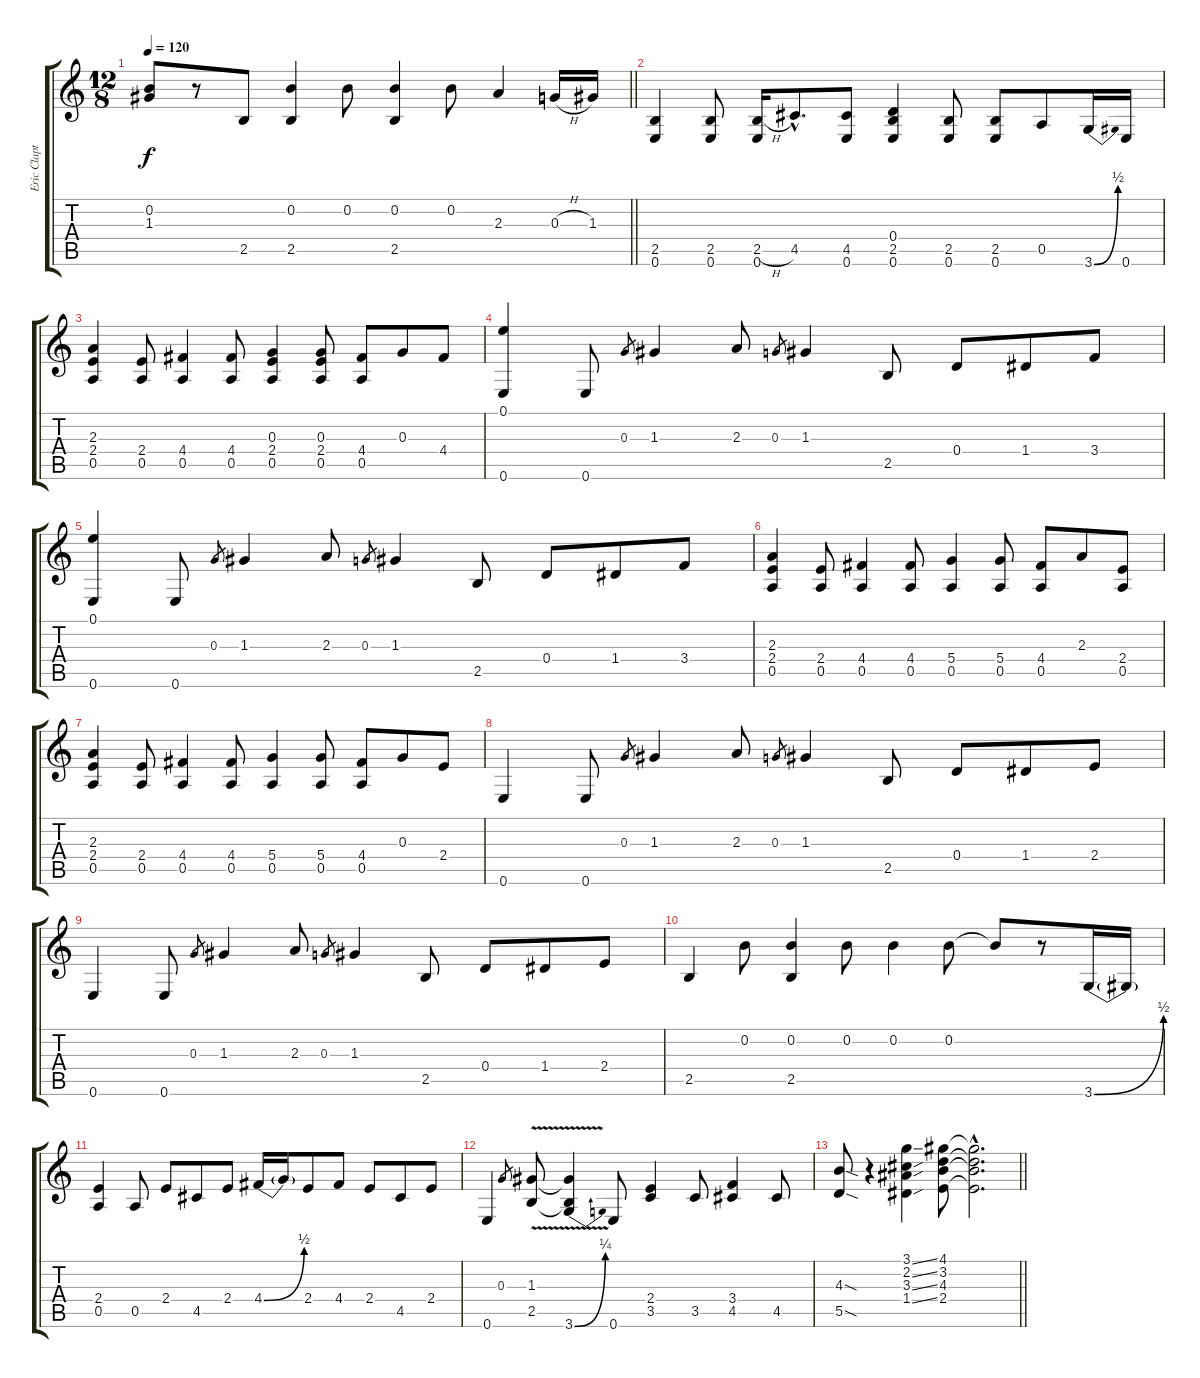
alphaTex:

\track ("Eric Clapton Guitar I" "Eric Clapt") {instrument acousticguitarnylon}
\staff {score tabs}
\tuning (E4 B3 G3 D3 A2 E2) {hide}
\ts (12 8)
\tempo 120
\clef g2
\barLineRight lightlight
\ks c
(0.2 1.3).8{dy f} r.8 2.5.8 (0.2 2.5).4 0.2.8 (0.2 2.5).4 0.2.8 2.3.4 0.3{h}.16 1.3.16 |
(2.5 0.6).4 (2.5 0.6).8 (2.5{h} 0.6).16 4.5{hac}.8{d} (4.5 0.6).8 (0.4 2.5 0.6).4 (2.5 0.6).8 (2.5 0.6).8 0.5.8 3.6{be (bend 0 0 60 2)}.16 0.6.16 |
(2.3 2.4 0.5).4 (2.4 0.5).8 (4.4 0.5).4 (4.4 0.5).8 (0.3 2.4 0.5).4 (0.3 2.4 0.5).8 (4.4 0.5).8 0.3.8 4.4.8 |
(0.1 0.6).4 0.6.8 0.3.8{gr} 1.3.4 2.3.8 0.3.8{gr} 1.3.4 2.5.8 0.4.8 1.4.8 3.4.8 |
(0.1 0.6).4 0.6.8 0.3.8{gr} 1.3.4 2.3.8 0.3.8{gr} 1.3.4 2.5.8 0.4.8 1.4.8 3.4.8 |
(2.3 2.4 0.5).4 (2.4 0.5).8 (4.4 0.5).4 (4.4 0.5).8 (5.4 0.5).4 (5.4 0.5).8 (4.4 0.5).8 2.3.8 (2.4 0.5).8 |
(2.3 2.4 0.5).4 (2.4 0.5).8 (4.4 0.5).4 (4.4 0.5).8 (5.4 0.5).4 (5.4 0.5).8 (4.4 0.5).8 0.3.8 2.4.8 |
0.6.4 0.6.8 0.3.8{gr} 1.3.4 2.3.8 0.3.8{gr} 1.3.4 2.5.8 0.4.8 1.4.8 2.4.8 |
0.6.4 0.6.8 0.3.8{gr} 1.3.4 2.3.8 0.3.8{gr} 1.3.4 2.5.8 0.4.8 1.4.8 2.4.8 |
2.5.4 0.2.8 (0.2 2.5).4 0.2.8 0.2.4 0.2.8 0.2{t}.8 r.8 3.6{be (bend 0 0 60 2)}.16 3.6{t}.16 |
(2.4 0.5).4 0.5.8 2.4.8 4.5.8 2.4.8 4.4{be (bend 0 0 60 2)}.16 4.4{t}.16 2.4.8 4.4.8 2.4.8 4.5.8 2.4.8 |
0.6.4 0.3.8{gr} (1.3{v} 2.5).8 (1.3{t} 2.5{t} 3.6{be (bend 0 0 60 1)}).4 0.6.8 (2.4 3.5).4 3.5.8 (3.4 4.5).4 4.5.8 |
\barLineRight lightlight
(4.3{sod} 5.5{sod}).8 r.4 (3.1{ss} 2.2{ss} 3.3{ss} 1.4{ss}).4 (4.1 3.2 4.3 2.4).8 (4.1{hac t} 3.2{hac t} 4.3{hac t} 2.4{hac t}).2{d}
